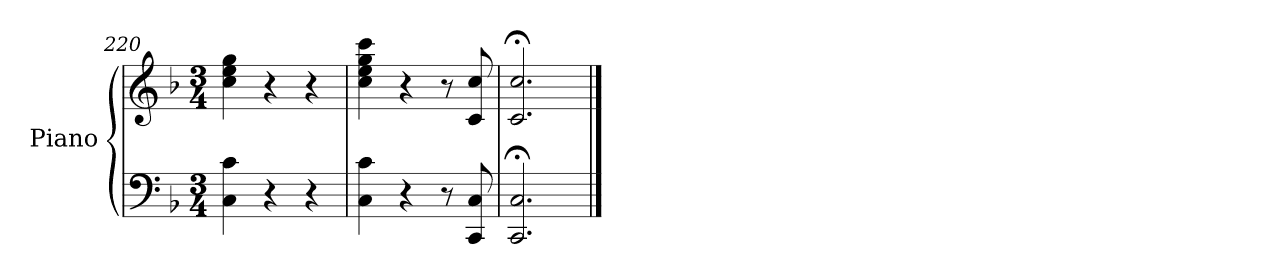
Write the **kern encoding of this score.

**kern	**kern
*part1	*part1
*staff2	*staff1
*I"Piano	*
*I'Pno.	*
*clefF4	*clefG2
*k[b-]	*k[b-]
*M3/4	*M3/4
=220	=220
4C\ 4c\	4cc\ 4ee\ 4gg\
4r	4r
4r	4r
=221	=221
4C\ 4c\	4cc\ 4ee\ 4gg\ 4ccc\
4r	4r
8r	8r
8CC/ 8C/	8c/ 8cc/
=222	=222
2.CC/; 2.C/;	2.c/;< 2.cc/;<
==	==
*-	*-
